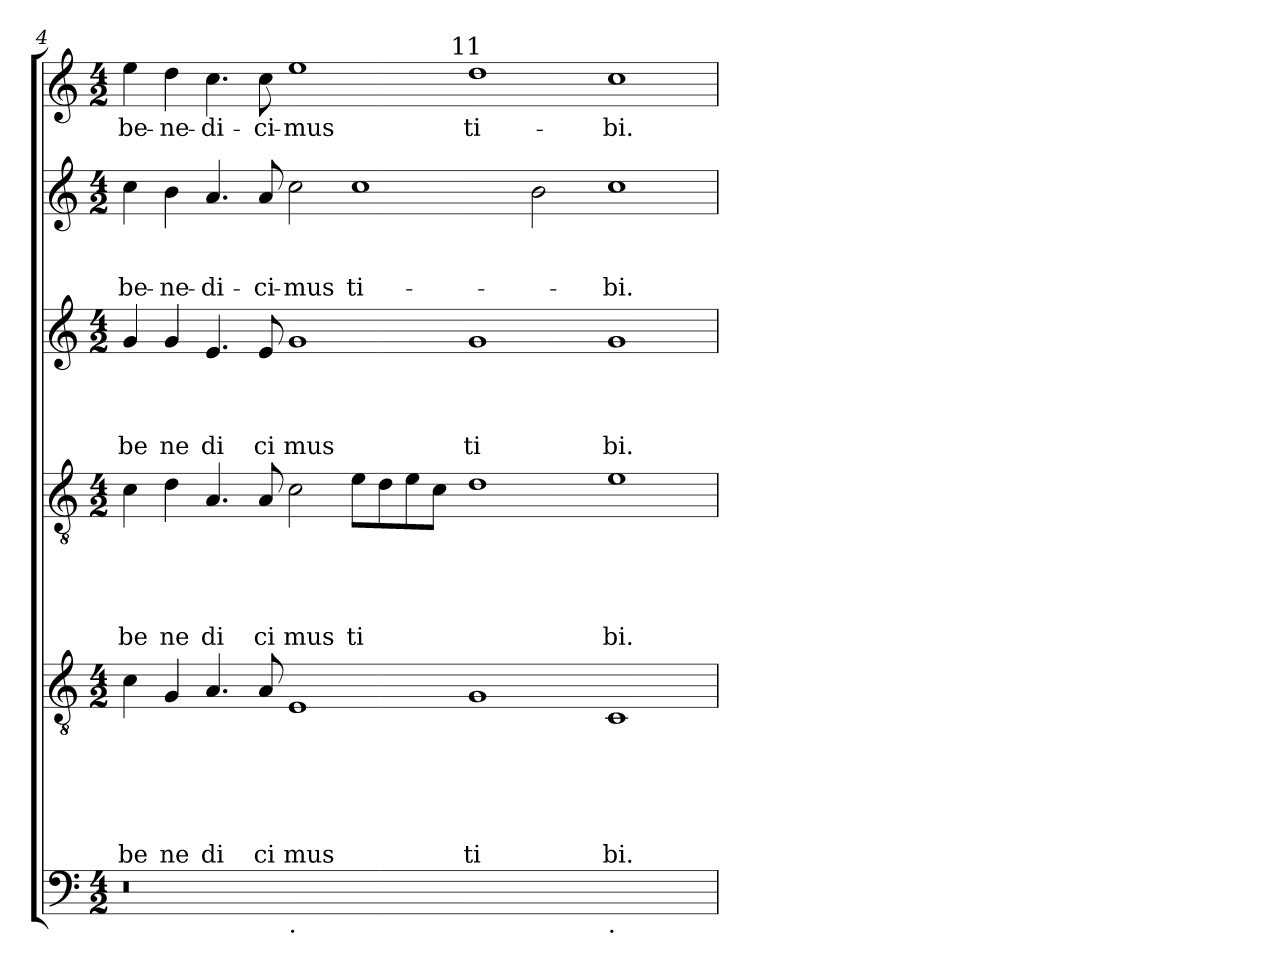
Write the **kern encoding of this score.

**kern	**kern	**text	**text	**text	**text	**text	**text	**kern	**text	**text	**text	**text	**text	**kern	**text	**text	**text	**text	**kern	**text	**text	**text	**kern	**text
*part6	*part5	*part5	*part5	*part5	*part5	*part5	*part5	*part4	*part4	*part4	*part4	*part4	*part4	*part3	*part3	*part3	*part3	*part3	*part2	*part2	*part2	*part2	*part1	*part1
*staff6	*staff5	*staff5	*staff5	*staff5	*staff5	*staff5	*staff5	*staff4	*staff4	*staff4	*staff4	*staff4	*staff4	*staff3	*staff3	*staff3	*staff3	*staff3	*staff2	*staff2	*staff2	*staff2	*staff1	*staff1
!!LO:LB:g=z
*clefF4	*clefGv2	*	*	*	*	*	*	*clefGv2	*	*	*	*	*	*clefG2	*	*	*	*	*clefG2	*	*	*	*clefG2	*
*k[]	*k[]	*	*	*	*	*	*	*k[]	*	*	*	*	*	*k[]	*	*	*	*	*k[]	*	*	*	*k[]	*
*C:	*C:	*	*	*	*	*	*	*C:	*	*	*	*	*	*C:	*	*	*	*	*C:	*	*	*	*C:	*
*M4/2	*M4/2	*	*	*	*	*	*	*M4/2	*	*	*	*	*	*M4/2	*	*	*	*	*M4/2	*	*	*	*M4/2	*
=4	=4	=4	=4	=4	=4	=4	=4	=4	=4	=4	=4	=4	=4	=4	=4	=4	=4	=4	=4	=4	=4	=4	=4	=4
!	!	!	!	!	!	!	!LO:LY:b	!	!	!	!	!	!LO:LY:b	!	!	!	!	!LO:LY:b	!	!	!	!LO:LY:b	!	!LO:LY:b
*^	*	*	*	*	*	*	*	*	*	*	*	*	*	*	*	*	*	*	*	*	*	*	*^	*
0r	1ryy	4c\	.	.	.	.	.	be	4c\	.	.	.	.	be	4g/	.	.	.	be	4cc\	.	.	be-	4ee\	1ryy	be-
!	!	!	!	!	!	!	!	!LO:LY:b	!	!	!	!	!	!LO:LY:b	!	!	!	!	!LO:LY:b	!	!	!	!LO:LY:b	!	!	!LO:LY:b
.	.	4G/	.	.	.	.	.	ne	4d\	.	.	.	.	ne	4g/	.	.	.	ne	4b\	.	.	-ne-	4dd\	.	-ne-
!	!	!	!	!	!	!	!	!LO:LY:b	!	!	!	!	!	!LO:LY:b	!	!	!	!	!LO:LY:b	!	!	!	!LO:LY:b	!	!	!LO:LY:b
.	.	4.A/	.	.	.	.	.	di	4.A/	.	.	.	.	di	4.e/	.	.	.	di	4.a/	.	.	-di-	4.cc\	.	-di-
!	!	!	!	!	!	!	!	!LO:LY:b	!	!	!	!	!	!LO:LY:b	!	!	!	!	!LO:LY:b	!	!	!	!LO:LY:b	!	!	!LO:LY:b
.	.	8A/	.	.	.	.	.	ci	8A/	.	.	.	.	ci	8e/	.	.	.	ci	8a/	.	.	-ci-	8cc\	.	-ci-
!	!LO:TX:b:t=.	!	!	!	!	!	!	!	!	!	!	!	!	!	!	!	!	!	!	!	!	!	!	!	!	!
!	!	!	!	!	!	!	!	!LO:LY:b	!	!	!	!	!	!LO:LY:b	!	!	!	!	!LO:LY:b	!	!	!	!LO:LY:b	!	!	!LO:LY:b
.	0.ryy	1E	.	.	.	.	.	mus	2c\	.	.	.	.	mus	1g	.	.	.	mus	2cc\	.	.	-mus	1ee	2...ryy	-mus
!	!	!	!	!	!	!	!	!	!	!	!	!	!	!LO:LY:b	!	!	!	!	!	!	!	!	!LO:LY:b	!	!	!
.	.	.	.	.	.	.	.	.	8e\L	.	.	.	.	ti	.	.	.	.	.	1cc	.	.	ti-	.	.	.
.	.	.	.	.	.	.	.	.	8d\	.	.	.	.	.	.	.	.	.	.	.	.	.	.	.	.	.
.	.	.	.	.	.	.	.	.	8e\	.	.	.	.	.	.	.	.	.	.	.	.	.	.	.	.	.
.	.	.	.	.	.	.	.	.	8c\J	.	.	.	.	.	.	.	.	.	.	.	.	.	.	.	.	.
!	!	!	!	!	!	!	!	!	!	!	!	!	!	!	!	!	!	!	!	!	!	!	!	!	!LO:TX:a:t=11	!
.	.	.	.	.	.	.	.	.	.	.	.	.	.	.	.	.	.	.	.	.	.	.	.	.	1ryy	.
!	!	!	!	!	!	!	!	!LO:LY:b	!	!	!	!	!	!	!	!	!	!	!LO:LY:b	!	!	!	!	!	!	!LO:LY:b
1ryy	.	1G	.	.	.	.	.	ti	1d	.	.	.	.	.	1g	.	.	.	ti	.	.	.	.	1dd	.	ti-
.	.	.	.	.	.	.	.	.	.	.	.	.	.	.	.	.	.	.	.	2b\	.	.	.	.	.	.
.	.	.	.	.	.	.	.	.	.	.	.	.	.	.	.	.	.	.	.	.	.	.	.	.	1ryy	.
!LO:TX:b:t=.	!	!	!	!	!	!	!	!	!	!	!	!	!	!	!	!	!	!	!	!	!	!	!	!	!	!
!	!	!	!	!	!	!	!	!LO:LY:b	!	!	!	!	!	!LO:LY:b	!	!	!	!	!LO:LY:b	!	!	!	!LO:LY:b	!	!	!LO:LY:b
1ryy	.	1C	.	.	.	.	.	bi.	1e	.	.	.	.	bi.	1g	.	.	.	bi.	1cc	.	.	-bi.	1cc	.	-bi.
.	.	.	.	.	.	.	.	.	.	.	.	.	.	.	.	.	.	.	.	.	.	.	.	.	16ryy	.
*v	*v	*	*	*	*	*	*	*	*	*	*	*	*	*	*	*	*	*	*	*	*	*	*	*v	*v	*
=	=	=	=	=	=	=	=	=	=	=	=	=	=	=	=	=	=	=	=	=	=	=	=	=
*-	*-	*-	*-	*-	*-	*-	*-	*-	*-	*-	*-	*-	*-	*-	*-	*-	*-	*-	*-	*-	*-	*-	*-	*-
